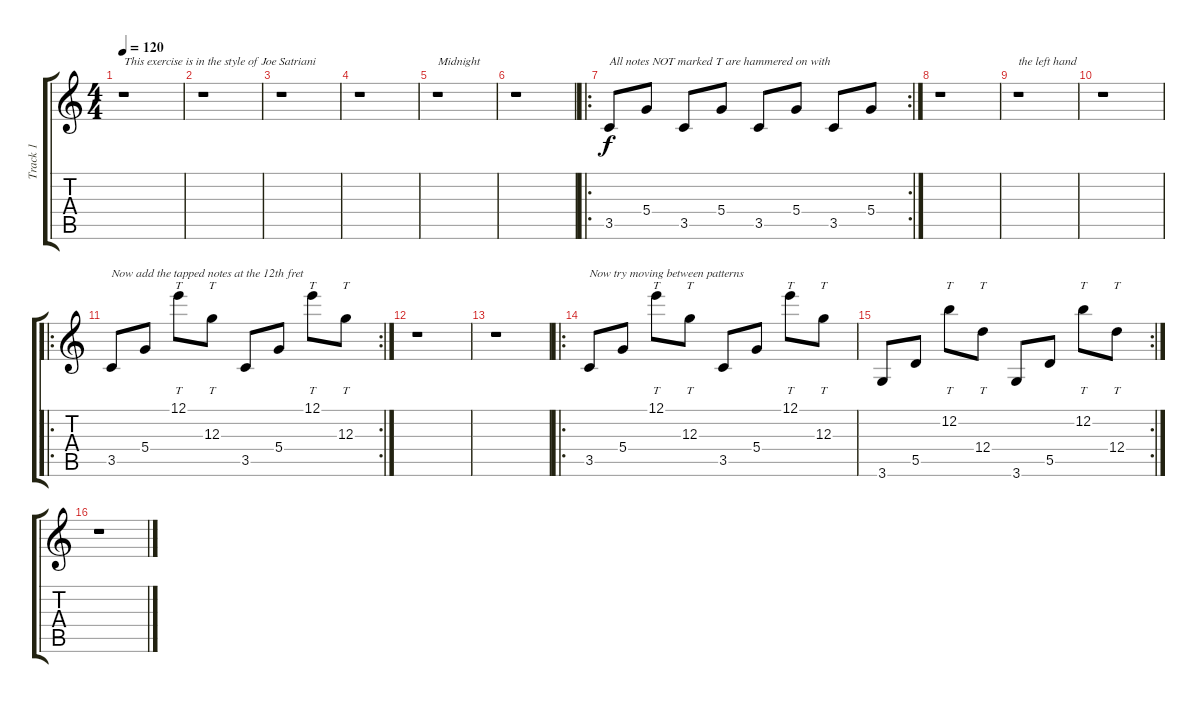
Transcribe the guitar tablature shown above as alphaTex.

\track ("Track 1" "Track 1") {instrument acousticguitarnylon}
\staff {score tabs}
\tuning (E4 B3 G3 D3 A2 E2) {hide}
\ts (4 4)
\tempo 120
\clef g2
\ks c
r.1{txt "This exercise is in the style of Joe Satriani" dy f instrument acousticguitarnylon} |
r.1 |
r.1 |
r.1 |
r.1{txt "Midnight"} |
r.1 |
\ro
\rc 2
3.5.8{txt "All notes NOT marked T are hammered on with"} 5.4.8 3.5.8 5.4.8 3.5.8 5.4.8 3.5.8 5.4.8 |
r.1 |
r.1{txt "the left hand"} |
r.1 |
\ro
\rc 2
3.5.8{txt "Now add the tapped notes at the 12th fret"} 5.4.8 12.1.8{tt} 12.3.8{tt} 3.5.8 5.4.8 12.1.8{tt} 12.3.8{tt} |
r.1 |
r.1 |
\ro
3.5.8{txt "Now try moving between patterns"} 5.4.8 12.1.8{tt} 12.3.8{tt} 3.5.8 5.4.8 12.1.8{tt} 12.3.8{tt} |
\rc 2
3.6.8 5.5.8 12.2.8{tt} 12.4.8{tt} 3.6.8 5.5.8 12.2.8{tt} 12.4.8{tt} |
r.1
